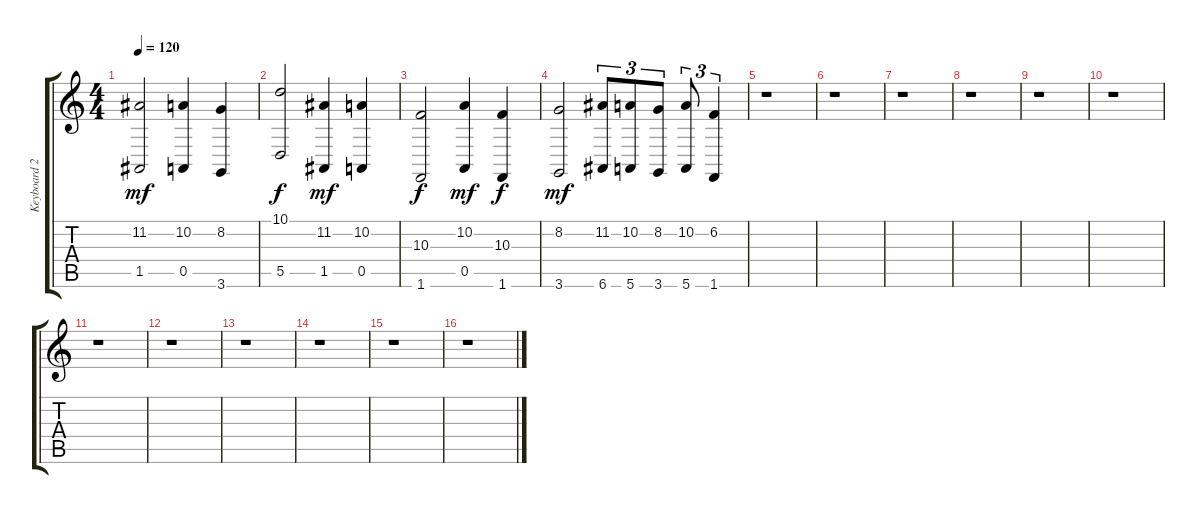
\track ("Keyboard 2" "Keyboard 2") {instrument oboe}
\staff {score tabs}
\tuning (E4 B3 G3 D3 A2 E2) {hide}
\ts (4 4)
\tempo 120
\clef g2
\ks c
(11.2 1.5).2{dy mf volume 14 balance 8 instrument stringensemble1} (10.2 0.5).4 (8.2 3.6).4 |
(10.1 5.5).2{dy f} (11.2 1.5).4{dy mf} (10.2 0.5).4 |
(10.3 1.6).2{dy f} (10.2 0.5).4{dy mf} (10.3 1.6).4{dy f} |
(8.2 3.6).2{dy mf} (11.2 6.6).8{tu (3 2)} (10.2 5.6).8{tu (3 2)} (8.2 3.6).8{tu (3 2)} (10.2 5.6).8{tu (3 2)} (6.2 1.6).4{tu (3 2)} |
r.1 |
r.1 |
r.1 |
r.1 |
r.1 |
r.1 |
r.1 |
r.1 |
r.1 |
r.1 |
r.1 |
r.1
